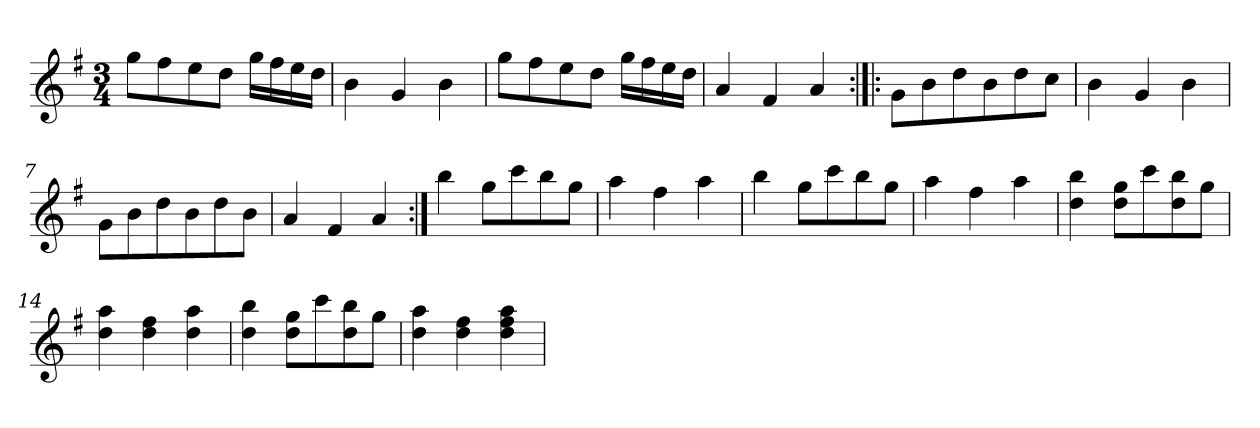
**kern
*part1
*staff1
*clefG2
*k[f#]
*G:
*M3/4
=1
8gg\L
8ff#\
8ee\
8dd\J
16gg\LL
16ff#\
16ee\
16dd\JJ
=2
4b\
4g/
4b\
=3
8gg\L
8ff#\
8ee\
8dd\J
16gg\LL
16ff#\
16ee\
16dd\JJ
=4
4a/
4f#/
4a/
=5:|!|:
8g\L
8b\
8dd\
8b\
8dd\
8cc\J
=6
4b\
4g/
4b\
=7
8g\L
8b\
8dd\
8b\
8dd\
8b\J
=8
4a/
4f#/
4a/
!!LO:LB:g=z
=9:|!
4bb\
8gg\L
8ccc\
8bb\
8gg\J
=10
4aa\
4ff#\
4aa\
=11
4bb\
8gg\L
8ccc\
8bb\
8gg\J
=12
4aa\
4ff#\
4aa\
=13
4dd\ 4bb\
8dd\ 8gg\L
8ccc\
8dd\ 8bb\
8gg\J
=14
4dd\ 4aa\
4dd\ 4ff#\
4dd\ 4aa\
=15
4dd\ 4bb\
8dd\ 8gg\L
8ccc\
8dd\ 8bb\
8gg\J
=16
4dd\ 4aa\
4dd\ 4ff#\
4dd\ 4ff#\ 4aa\
=
*-
